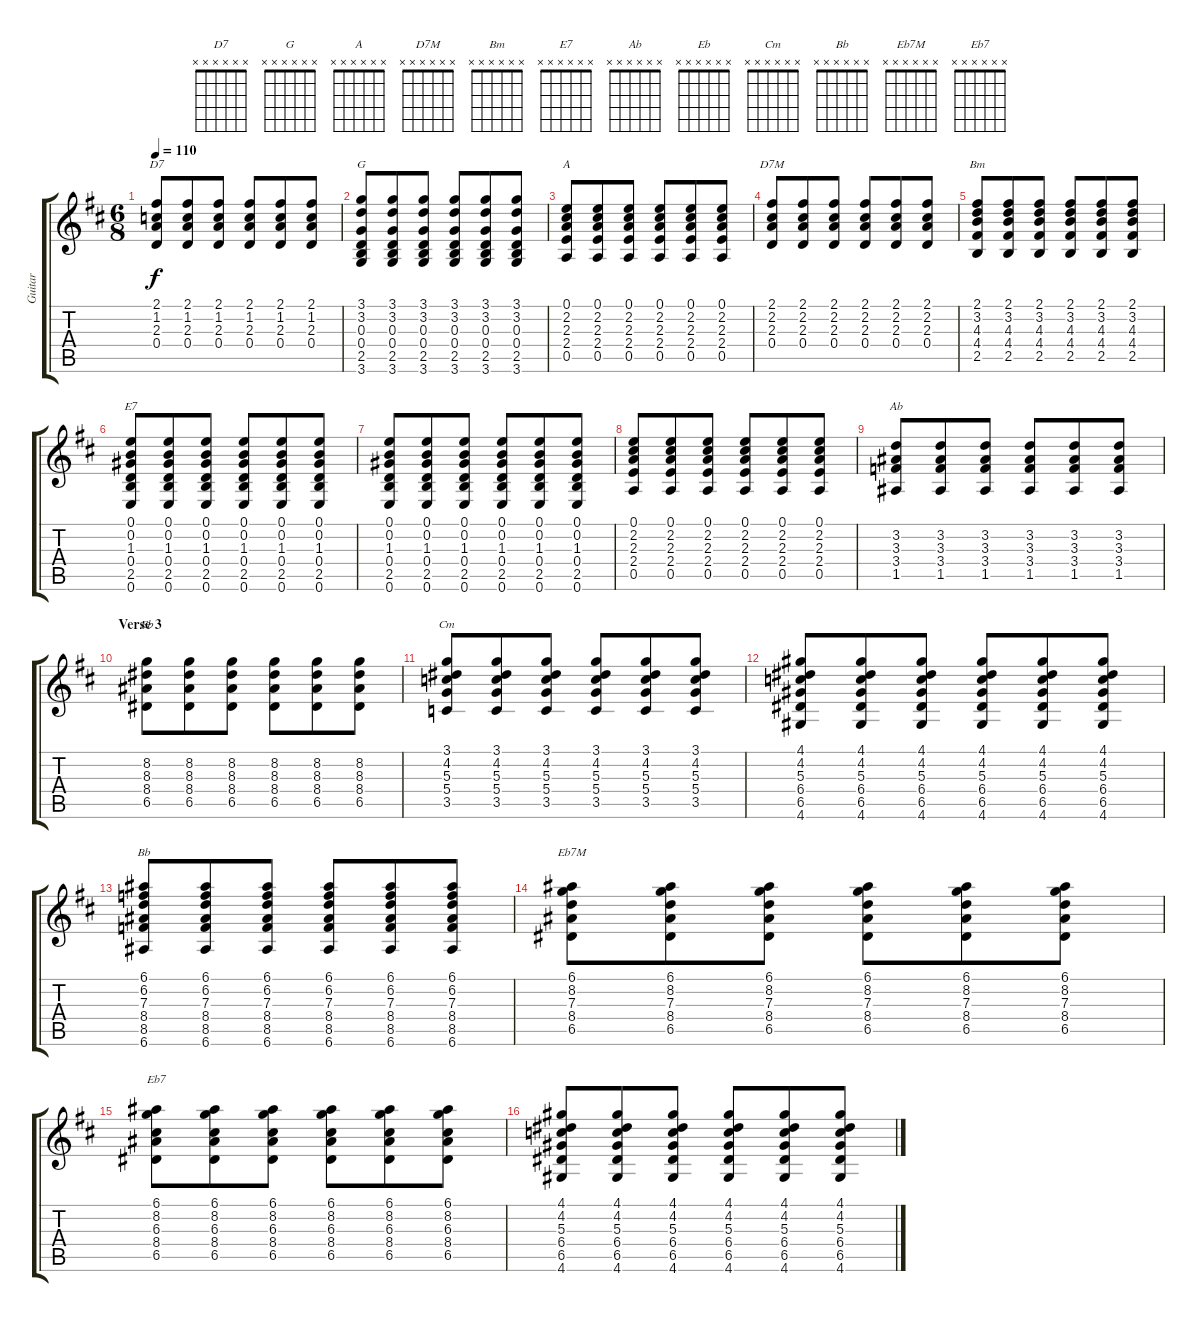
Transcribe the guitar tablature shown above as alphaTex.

\track ("Guitar" "Guitar") {instrument electricguitarclean}
\staff {score tabs}
\tuning (E4 B3 G3 D3 A2 E2) {hide}
\chord ("D7" x x x x x x)
\chord ("G" x x x x x x)
\chord ("A" x x x x x x)
\chord ("D7M" x x x x x x)
\chord ("Bm" x x x x x x)
\chord ("E7" x x x x x x)
\chord ("Ab" x x x x x x)
\chord ("Eb" x x x x x x)
\chord ("Cm" x x x x x x)
\chord ("Bb" x x x x x x)
\chord ("Eb7M" x x x x x x)
\chord ("Eb7" x x x x x x)
\ts (6 8)
\tempo 110
\clef g2
\ks d
(2.1 1.2 2.3 0.4).8{ch "D7" dy f} (2.1 1.2 2.3 0.4).8 (2.1 1.2 2.3 0.4).8 (2.1 1.2 2.3 0.4).8 (2.1 1.2 2.3 0.4).8 (2.1 1.2 2.3 0.4).8 |
(3.1 3.2 0.3 0.4 2.5 3.6).8{ch "G"} (3.1 3.2 0.3 0.4 2.5 3.6).8 (3.1 3.2 0.3 0.4 2.5 3.6).8 (3.1 3.2 0.3 0.4 2.5 3.6).8 (3.1 3.2 0.3 0.4 2.5 3.6).8 (3.1 3.2 0.3 0.4 2.5 3.6).8 |
(0.1 2.2 2.3 2.4 0.5).8{ch "A"} (0.1 2.2 2.3 2.4 0.5).8 (0.1 2.2 2.3 2.4 0.5).8 (0.1 2.2 2.3 2.4 0.5).8 (0.1 2.2 2.3 2.4 0.5).8 (0.1 2.2 2.3 2.4 0.5).8 |
(2.1 2.2 2.3 0.4).8{ch "D7M"} (2.1 2.2 2.3 0.4).8 (2.1 2.2 2.3 0.4).8 (2.1 2.2 2.3 0.4).8 (2.1 2.2 2.3 0.4).8 (2.1 2.2 2.3 0.4).8 |
(2.1 3.2 4.3 4.4 2.5).8{ch "Bm"} (2.1 3.2 4.3 4.4 2.5).8 (2.1 3.2 4.3 4.4 2.5).8 (2.1 3.2 4.3 4.4 2.5).8 (2.1 3.2 4.3 4.4 2.5).8 (2.1 3.2 4.3 4.4 2.5).8 |
(0.1 0.2 1.3 0.4 2.5 0.6).8{ch "E7"} (0.1 0.2 1.3 0.4 2.5 0.6).8 (0.1 0.2 1.3 0.4 2.5 0.6).8 (0.1 0.2 1.3 0.4 2.5 0.6).8 (0.1 0.2 1.3 0.4 2.5 0.6).8 (0.1 0.2 1.3 0.4 2.5 0.6).8 |
(0.1 0.2 1.3 0.4 2.5 0.6).8 (0.1 0.2 1.3 0.4 2.5 0.6).8 (0.1 0.2 1.3 0.4 2.5 0.6).8 (0.1 0.2 1.3 0.4 2.5 0.6).8 (0.1 0.2 1.3 0.4 2.5 0.6).8 (0.1 0.2 1.3 0.4 2.5 0.6).8 |
(0.1 2.2 2.3 2.4 0.5).8 (0.1 2.2 2.3 2.4 0.5).8 (0.1 2.2 2.3 2.4 0.5).8 (0.1 2.2 2.3 2.4 0.5).8 (0.1 2.2 2.3 2.4 0.5).8 (0.1 2.2 2.3 2.4 0.5).8 |
(3.2 3.3 3.4 1.5).8{ch "Ab"} (3.2 3.3 3.4 1.5).8 (3.2 3.3 3.4 1.5).8 (3.2 3.3 3.4 1.5).8 (3.2 3.3 3.4 1.5).8 (3.2 3.3 3.4 1.5).8 |
\section ("" "Verse 3")
(8.2 8.3 8.4 6.5).8{ch "Eb"} (8.2 8.3 8.4 6.5).8 (8.2 8.3 8.4 6.5).8 (8.2 8.3 8.4 6.5).8 (8.2 8.3 8.4 6.5).8 (8.2 8.3 8.4 6.5).8 |
(3.1 4.2 5.3 5.4 3.5).8{ch "Cm"} (3.1 4.2 5.3 5.4 3.5).8 (3.1 4.2 5.3 5.4 3.5).8 (3.1 4.2 5.3 5.4 3.5).8 (3.1 4.2 5.3 5.4 3.5).8 (3.1 4.2 5.3 5.4 3.5).8 |
(4.1 4.2 5.3 6.4 6.5 4.6).8 (4.1 4.2 5.3 6.4 6.5 4.6).8 (4.1 4.2 5.3 6.4 6.5 4.6).8 (4.1 4.2 5.3 6.4 6.5 4.6).8 (4.1 4.2 5.3 6.4 6.5 4.6).8 (4.1 4.2 5.3 6.4 6.5 4.6).8 |
(6.1 6.2 7.3 8.4 8.5 6.6).8{ch "Bb"} (6.1 6.2 7.3 8.4 8.5 6.6).8 (6.1 6.2 7.3 8.4 8.5 6.6).8 (6.1 6.2 7.3 8.4 8.5 6.6).8 (6.1 6.2 7.3 8.4 8.5 6.6).8 (6.1 6.2 7.3 8.4 8.5 6.6).8 |
(6.1 8.2 7.3 8.4 6.5).8{ch "Eb7M"} (6.1 8.2 7.3 8.4 6.5).8 (6.1 8.2 7.3 8.4 6.5).8 (6.1 8.2 7.3 8.4 6.5).8 (6.1 8.2 7.3 8.4 6.5).8 (6.1 8.2 7.3 8.4 6.5).8 |
(6.1 8.2 6.3 8.4 6.5).8{ch "Eb7"} (6.1 8.2 6.3 8.4 6.5).8 (6.1 8.2 6.3 8.4 6.5).8 (6.1 8.2 6.3 8.4 6.5).8 (6.1 8.2 6.3 8.4 6.5).8 (6.1 8.2 6.3 8.4 6.5).8 |
(4.1 4.2 5.3 6.4 6.5 4.6).8 (4.1 4.2 5.3 6.4 6.5 4.6).8 (4.1 4.2 5.3 6.4 6.5 4.6).8 (4.1 4.2 5.3 6.4 6.5 4.6).8 (4.1 4.2 5.3 6.4 6.5 4.6).8 (4.1 4.2 5.3 6.4 6.5 4.6).8
